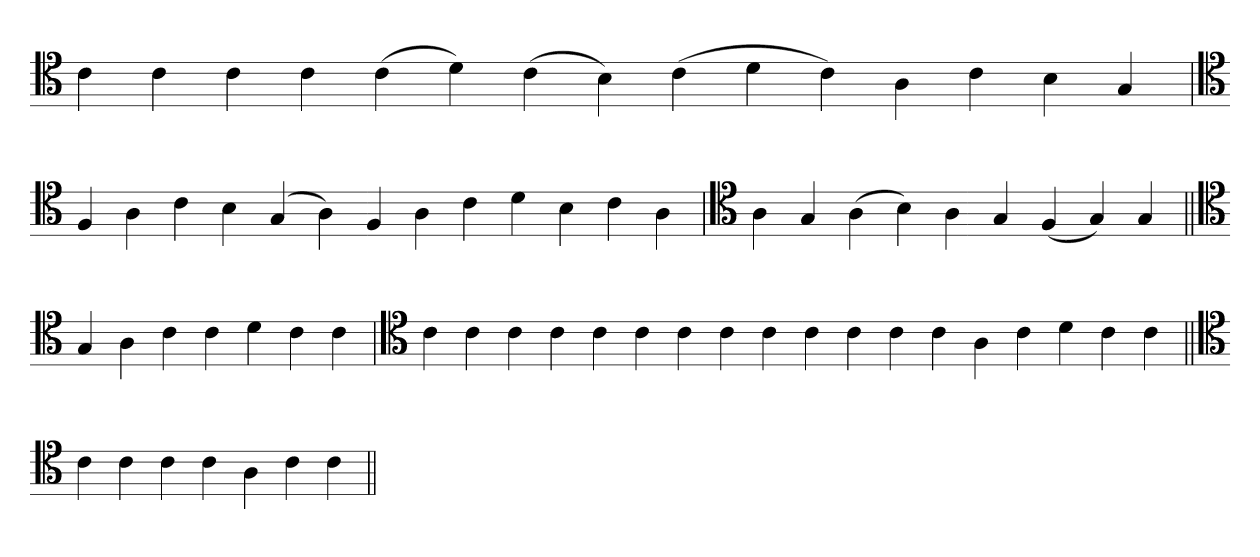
**kern
*part1
*staff1
*clefC4
=
4c
4c
4c
4c
(4c
4d)
(4c
4B)
(4c
4d
4c)
4A
4c
4B
4G
='
*clefC4
4F
4A
4c
4B
(4G
4A)
4F
4A
4c
4d
4B
4c
4A
=`
*clefC4
4A
4G
(4A
4B)
4A
4G
(4F
4G)
4G
=||
*clefC4
4G
4A
4c
4c
4d
4c
4c
=
*clefC4
4c
4c
4c
4c
4c
4c
4c
4c
4c
4c
4c
4c
4c
4A
4c
4d
4c
4c
=||
*clefC4
4c
4c
4c
4c
4A
4c
4c
=||
*-
